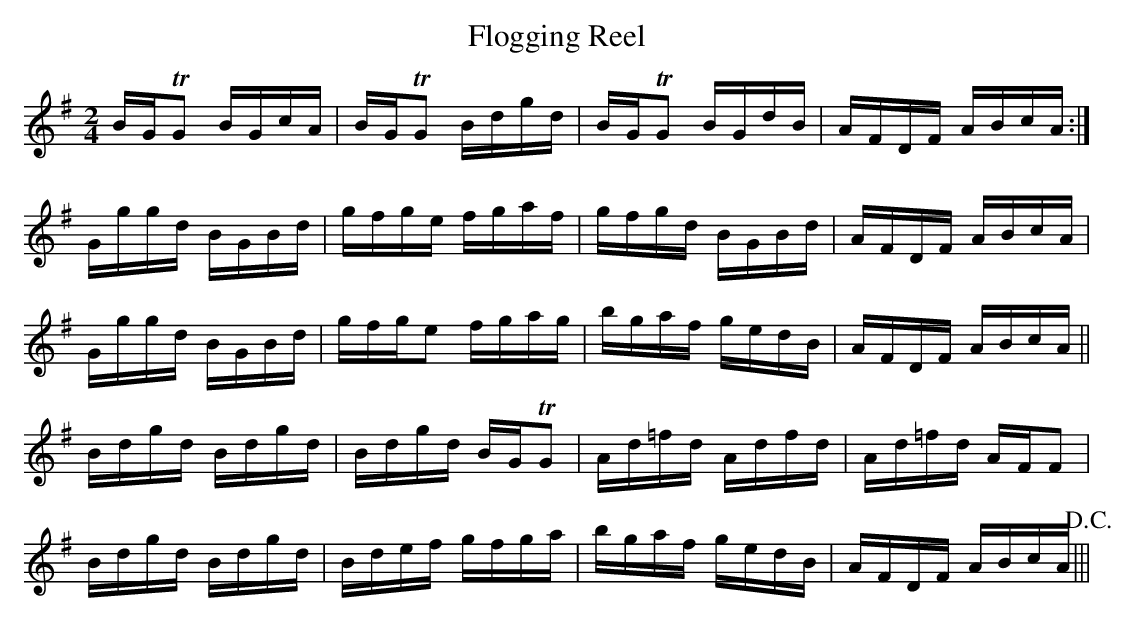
X:1
T:Flogging Reel
M:2/4
L:1/8
K:G
B/G/TG B/G/c/A/|B/G/TG B/d/g/d/|B/G/TG B/G/d/B/|A/F/D/F/ A/B/c/A/:|
G/g/g/d/ B/G/B/d/|g/f/g/e/ f/g/a/f/|g/f/g/d/ B/G/B/d/|A/F/D/F/ A/B/c/A/|
G/g/g/d/ B/G/B/d/|g/f/g/e f/g/a/g/|b/g/a/f/ g/e/d/B/|A/F/D/F/ A/B/c/A/||
B/d/g/d/ B/d/g/d/|B/d/g/d/ B/G/TG|A/d/=f/d/ A/d/f/d/|A/d/=f/d/ A/F/F|
B/d/g/d/ B/d/g/d/|B/d/e/f/ g/f/g/a/|b/g/a/f/ g/e/d/B/|A/F/D/F/ A/B/c/A/!D.C.!|||
